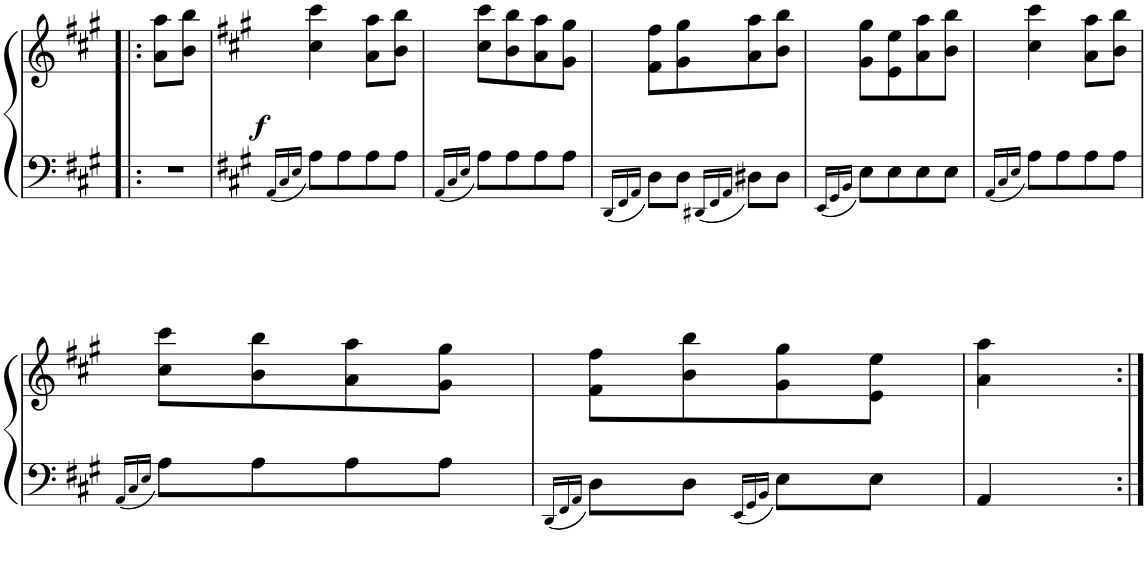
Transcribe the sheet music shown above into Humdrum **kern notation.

**kern	**kern	**dynam
*part1	*part1	*part1
*staff2	*staff1	*staff1/2
*I"Piano	*	*
*I'Pno	*	*
!!LO:PB:g=z
*clefF4	*clefG2	*
*k[f#c#g#]	*k[f#c#g#]	*
*M2/4	*M2/4	*
=26!|:	=26!|:	=26!|:
!	!	!LO:DY:b
2r	8a\ 8aa\L	f
.	8b\ 8bb\J	.
.	4ryy	.
=27	=27	=27
*k[f#c#g#]	*k[f#c#g#]	*
16qAA/LL	.	.
16qC#/	.	.
16qE/JJ	.	.
8A\L	4cc#\ 4ccc#\	.
8A\	.	.
8A\	8a\ 8aa\L	.
8A\J	8b\ 8bb\J	.
=28	=28	=28
16qAA/LL	.	.
16qC#/	.	.
16qE/JJ	.	.
8A\L	8cc#\ 8ccc#\L	.
8A\	8b\ 8bb\	.
8A\	8a\ 8aa\	.
8A\J	8g#\ 8gg#\J	.
=29	=29	=29
16qDD/LL	.	.
16qFF#/	.	.
16qAA/JJ	.	.
8D\L	8f#\ 8ff#\L	.
8D\J	8g#\ 8gg#\	.
16qDD#X/LL	.	.
16qFF#/	.	.
16qAA/JJ	.	.
8D#X\L	8a\ 8aa\	.
8D#\J	8b\ 8bb\J	.
=30	=30	=30
16qEE/LL	.	.
16qGG#/	.	.
16qBB/JJ	.	.
8E\L	8g#\ 8gg#\L	.
8E\	8e\ 8ee\	.
8E\	8a\ 8aa\	.
8E\J	8b\ 8bb\J	.
=31	=31	=31
16qAA/LL	.	.
16qC#/	.	.
16qE/JJ	.	.
8A\L	4cc#\ 4ccc#\	.
8A\	.	.
8A\	8a\ 8aa\L	.
8A\J	8b\ 8bb\J	.
!!LO:LB:g=z
=32	=32	=32
16qAA/LL	.	.
16qC#/	.	.
16qE/JJ	.	.
8A\L	8cc#\ 8ccc#\L	.
8A\	8b\ 8bb\	.
8A\	8a\ 8aa\	.
8A\J	8g#\ 8gg#\J	.
=33	=33	=33
16qDD/LL	.	.
16qFF#/	.	.
16qAA/JJ	.	.
8D\L	8f#\ 8ff#\L	.
8D\J	8b\ 8bb\	.
16qEE/LL	.	.
16qGG#/	.	.
16qBB/JJ	.	.
8E\L	8g#\ 8gg#\	.
8E\J	8e\ 8ee\J	.
=34	=34	=34
4AA/	4a\ 4aa\	.
=:|!	=:|!	=:|!
*-	*-	*-
